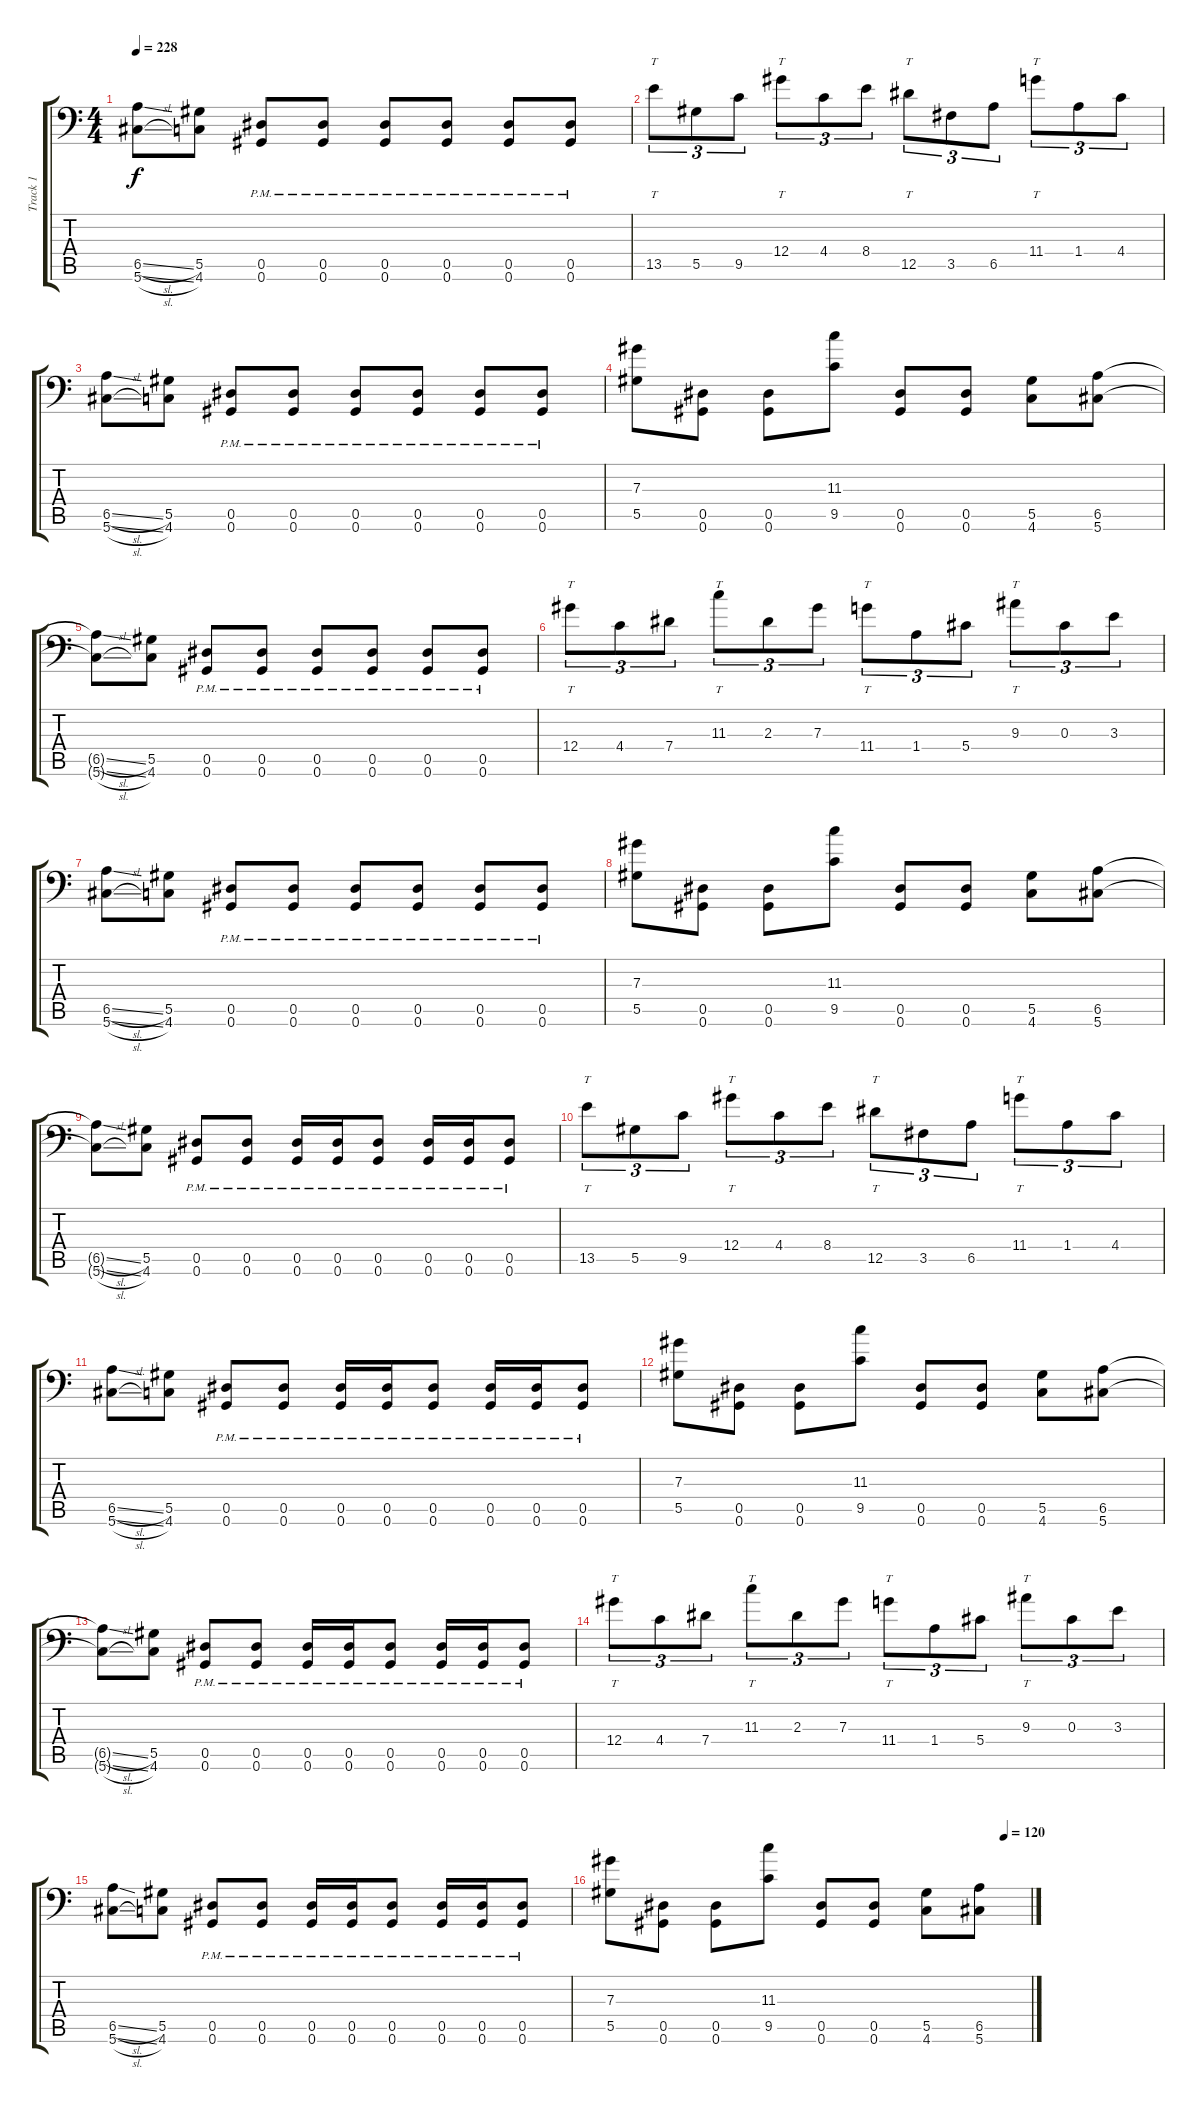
\track ("Track 1" "Track 1") {instrument distortionguitar}
\staff {score tabs}
\tuning (Bb3 F3 Db3 Ab2 Eb2 Ab1) {hide}
\ts (4 4)
\tempo 228
\clef f4
\ks c
(6.5{sl} 5.6{sl}).8{dy f} (5.5 4.6).8 (0.5{pm} 0.6{pm}).8 (0.5{pm} 0.6{pm}).8 (0.5{pm} 0.6{pm}).8 (0.5{pm} 0.6{pm}).8 (0.5{pm} 0.6{pm}).8 (0.5{pm} 0.6{pm}).8 |
13.5.8{tt tu (3 2)} 5.5.8{tu (3 2)} 9.5.8{tu (3 2)} 12.4.8{tt tu (3 2)} 4.4.8{tu (3 2)} 8.4.8{tu (3 2)} 12.5.8{tt tu (3 2)} 3.5.8{tu (3 2)} 6.5.8{tu (3 2)} 11.4.8{tt tu (3 2)} 1.4.8{tu (3 2)} 4.4.8{tu (3 2)} |
(6.5{sl} 5.6{sl}).8 (5.5 4.6).8 (0.5{pm} 0.6{pm}).8 (0.5{pm} 0.6{pm}).8 (0.5{pm} 0.6{pm}).8 (0.5{pm} 0.6{pm}).8 (0.5{pm} 0.6{pm}).8 (0.5{pm} 0.6{pm}).8 |
(7.3 5.5).8 (0.5 0.6).8 (0.5 0.6).8 (11.3 9.5).8 (0.5 0.6).8 (0.5 0.6).8 (5.5 4.6).8 (6.5 5.6).8 |
(6.5{sl t} 5.6{sl t}).8 (5.5 4.6).8 (0.5{pm} 0.6{pm}).8 (0.5{pm} 0.6{pm}).8 (0.5{pm} 0.6{pm}).8 (0.5{pm} 0.6{pm}).8 (0.5{pm} 0.6{pm}).8 (0.5{pm} 0.6{pm}).8 |
12.4.8{tt tu (3 2)} 4.4.8{tu (3 2)} 7.4.8{tu (3 2)} 11.3.8{tt tu (3 2)} 2.3.8{tu (3 2)} 7.3.8{tu (3 2)} 11.4.8{tt tu (3 2)} 1.4.8{tu (3 2)} 5.4.8{tu (3 2)} 9.3.8{tt tu (3 2)} 0.3.8{tu (3 2)} 3.3.8{tu (3 2)} |
(6.5{sl} 5.6{sl}).8 (5.5 4.6).8 (0.5{pm} 0.6{pm}).8 (0.5{pm} 0.6{pm}).8 (0.5{pm} 0.6{pm}).8 (0.5{pm} 0.6{pm}).8 (0.5{pm} 0.6{pm}).8 (0.5{pm} 0.6{pm}).8 |
(7.3 5.5).8 (0.5 0.6).8 (0.5 0.6).8 (11.3 9.5).8 (0.5 0.6).8 (0.5 0.6).8 (5.5 4.6).8 (6.5 5.6).8 |
(6.5{sl t} 5.6{sl t}).8 (5.5 4.6).8 (0.5{pm} 0.6{pm}).8 (0.5{pm} 0.6{pm}).8 (0.5{pm} 0.6{pm}).16 (0.5{pm} 0.6{pm}).16 (0.5{pm} 0.6{pm}).8 (0.5{pm} 0.6{pm}).16 (0.5{pm} 0.6{pm}).16 (0.5{pm} 0.6{pm}).8 |
13.5.8{tt tu (3 2)} 5.5.8{tu (3 2)} 9.5.8{tu (3 2)} 12.4.8{tt tu (3 2)} 4.4.8{tu (3 2)} 8.4.8{tu (3 2)} 12.5.8{tt tu (3 2)} 3.5.8{tu (3 2)} 6.5.8{tu (3 2)} 11.4.8{tt tu (3 2)} 1.4.8{tu (3 2)} 4.4.8{tu (3 2)} |
(6.5{sl} 5.6{sl}).8 (5.5 4.6).8 (0.5{pm} 0.6{pm}).8 (0.5{pm} 0.6{pm}).8 (0.5{pm} 0.6{pm}).16 (0.5{pm} 0.6{pm}).16 (0.5{pm} 0.6{pm}).8 (0.5{pm} 0.6{pm}).16 (0.5{pm} 0.6{pm}).16 (0.5{pm} 0.6{pm}).8 |
(7.3 5.5).8 (0.5 0.6).8 (0.5 0.6).8 (11.3 9.5).8 (0.5 0.6).8 (0.5 0.6).8 (5.5 4.6).8 (6.5 5.6).8 |
(6.5{sl t} 5.6{sl t}).8 (5.5 4.6).8 (0.5{pm} 0.6{pm}).8 (0.5{pm} 0.6{pm}).8 (0.5{pm} 0.6{pm}).16 (0.5{pm} 0.6{pm}).16 (0.5{pm} 0.6{pm}).8 (0.5{pm} 0.6{pm}).16 (0.5{pm} 0.6{pm}).16 (0.5{pm} 0.6{pm}).8 |
12.4.8{tt tu (3 2)} 4.4.8{tu (3 2)} 7.4.8{tu (3 2)} 11.3.8{tt tu (3 2)} 2.3.8{tu (3 2)} 7.3.8{tu (3 2)} 11.4.8{tt tu (3 2)} 1.4.8{tu (3 2)} 5.4.8{tu (3 2)} 9.3.8{tt tu (3 2)} 0.3.8{tu (3 2)} 3.3.8{tu (3 2)} |
(6.5{sl} 5.6{sl}).8 (5.5 4.6).8 (0.5{pm} 0.6{pm}).8 (0.5{pm} 0.6{pm}).8 (0.5{pm} 0.6{pm}).16 (0.5{pm} 0.6{pm}).16 (0.5{pm} 0.6{pm}).8 (0.5{pm} 0.6{pm}).16 (0.5{pm} 0.6{pm}).16 (0.5{pm} 0.6{pm}).8 |
\tempo (120 0.9375)
(7.3 5.5).8 (0.5 0.6).8 (0.5 0.6).8 (11.3 9.5).8 (0.5 0.6).8 (0.5 0.6).8 (5.5 4.6).8 (6.5 5.6).8
